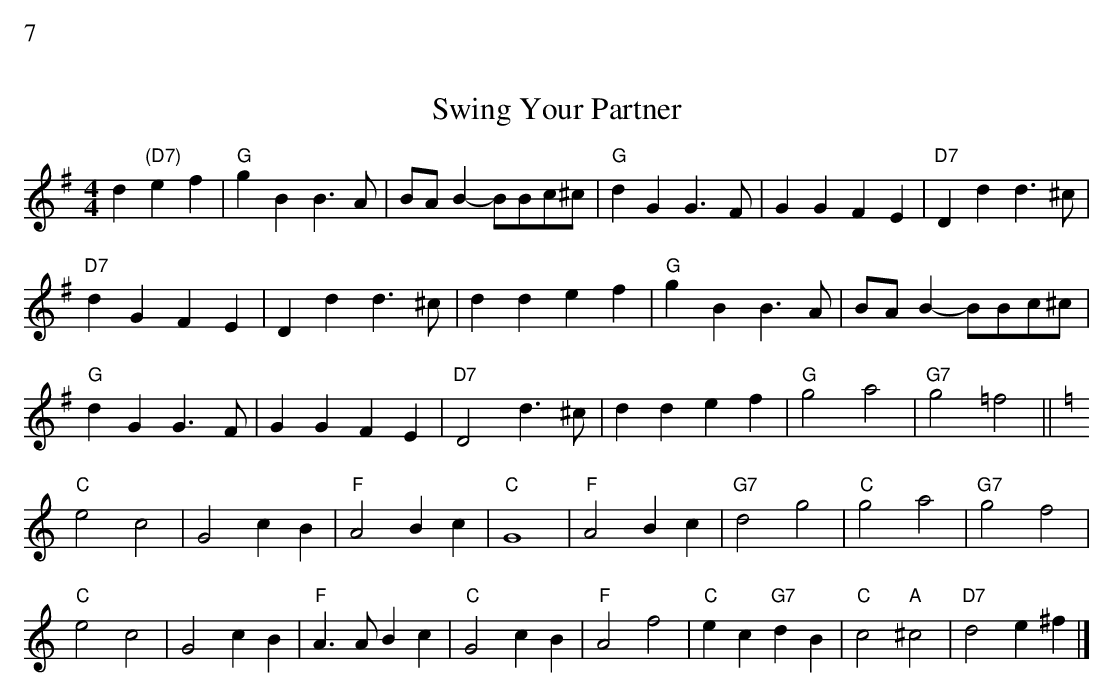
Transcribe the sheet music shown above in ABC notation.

X:1
%%text 7
T:Swing Your Partner
L:1/4
M:4/4
K:G
d"(D7)"ef|"G"gBB>A|B/A/ B-B/B/c/^c/|"G"dGG>F| GGFE|"D7"Ddd>^c|
"D7"dGFE|Ddd>^c|ddef| "G"gBB>A|B/A/ B-B/B/c/^c/|
"G"dGG>F|GGFE|"D7"D2d>^c| ddef|"G"g2 a2|"G7"g2 =f2||
K:C
"C"e2 c2|G2 cB|"F"A2Bc|"C"G4| "F"A2Bc|"G7"d2g2|"C"g2 a2|"G7"g2f2|
"C"e2 c2|G2 cB|"F"A>ABc|"C"G2cB|"F"A2f2|"C"ec"G7"dB|"C"c2"A"^c2|"D7"d2e^f|]
